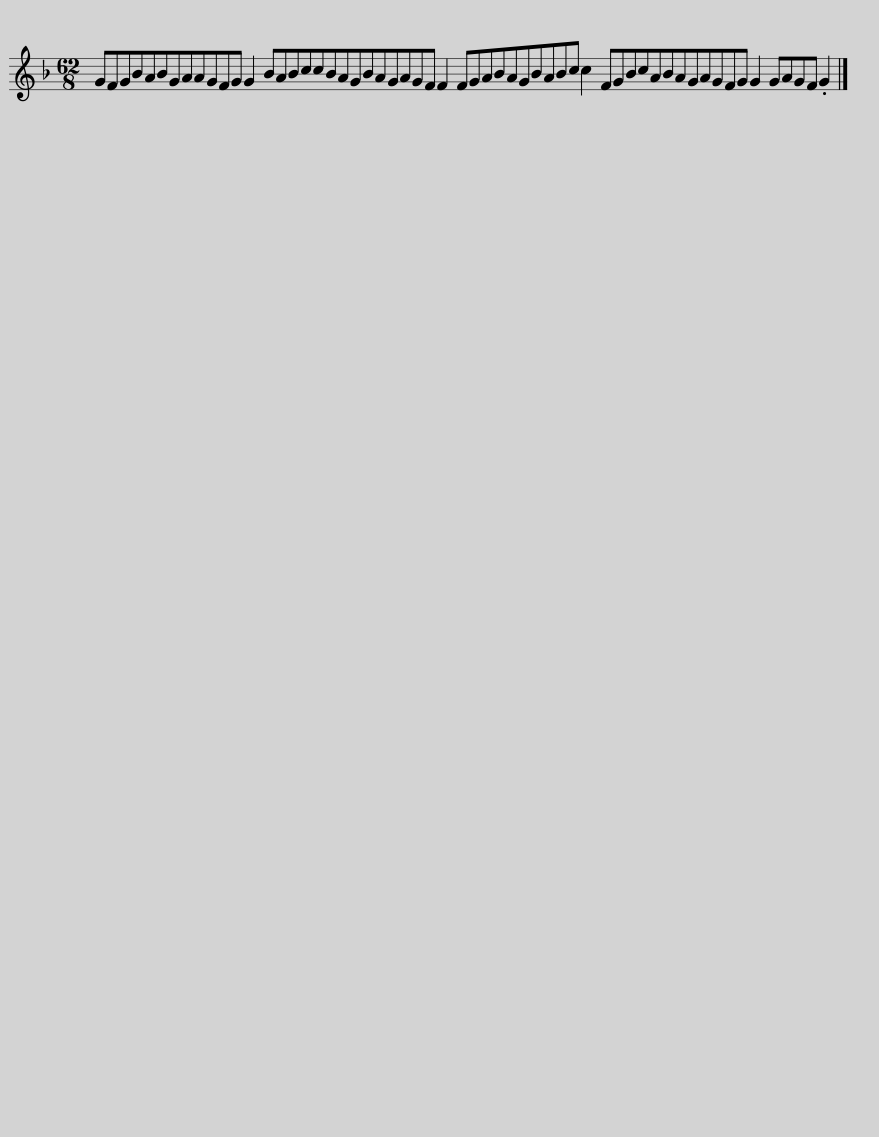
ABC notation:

X:1
L:1/8
M:62/8
I:linebreak $
K:F
V:1 treble
V:1
 GFGBABGAAGFG G2 BABccBAGBAGAGF F2 FGABAGBABc c2 FGBcABAGAGFG G2 GAGF .G2 |] %1
